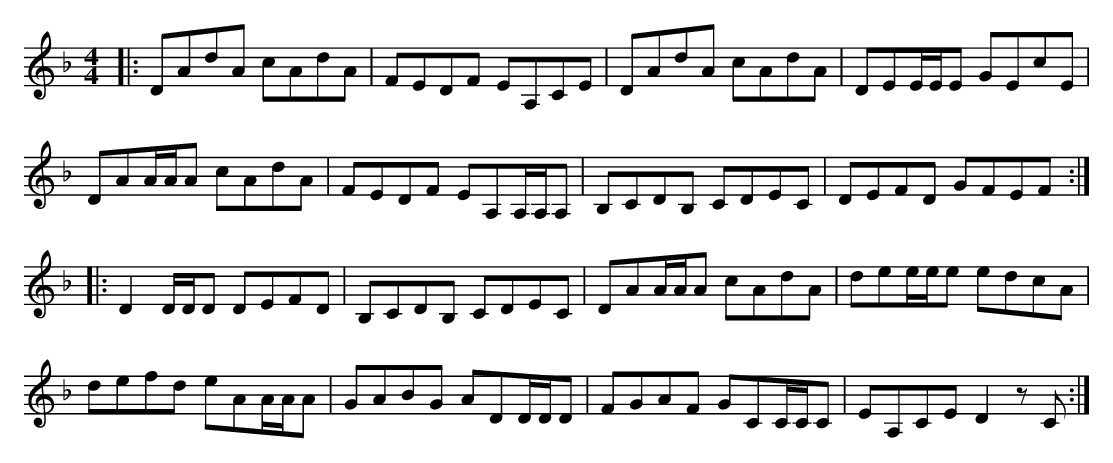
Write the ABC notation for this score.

X:1
M:4/4
K:Dmin
|:DAdA cAdA|FEDF EA,CE|DAdA cAdA|DEE/E/E GEcE|
DAA/A/A cAdA|FEDF EA,A,/A,/A,|B,CDB, CDEC|DEFD GFEF:|
|:D2 D/D/D DEFD|B,CDB, CDEC|DAA/A/A cAdA|dee/e/e edcA|
defd eAA/A/A|GABG ADD/D/D|FGAF GCC/C/C|EA,CE D2 z C:|
